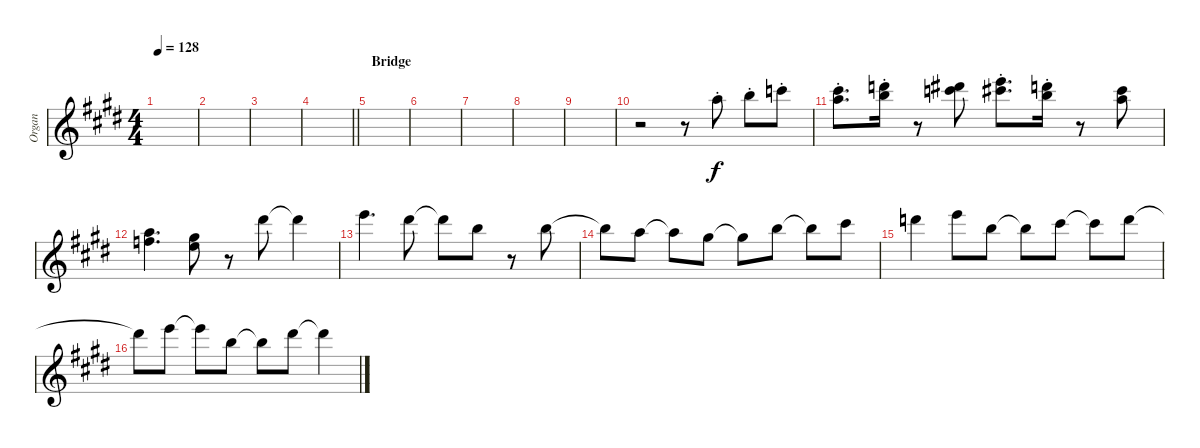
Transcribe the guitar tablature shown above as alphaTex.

\track ("Organ" "Organ") {instrument rockorgan bank 3}
\staff {score}
\tuning (E6 B5 G5 D5 A4 E4) {hide}
\ts (4 4)
\tempo 128
\clef g2
\ks c#minor
|
|
|
\barLineRight lightlight
|
\section ("" "Bridge")
|
|
|
|
|
r.2 r.8 2.3{st}.8 0.2{st}.8 1.2{st}.8 |
(2.2{st} 2.3{st}).8{d} (0.2{st} 7.3{st}).16 r.8 (1.2 8.3).8 (0.1{st} 2.2{st}).8{d} (0.2{st} 7.3{st}).16 r.8 (2.2 2.3).8 |
(2.3 3.4).4{d} (1.3 2.4).8 r.8 4.2.8 4.2{t}.4 |
0.1.4{d} 4.2.8 4.2{t}.8 0.2.8 r.8 0.2.8 |
0.2{t}.8 2.3.8 2.3{t}.8 1.3.8 1.3{t}.8 0.2.8 0.2{t}.8 2.2.8 |
3.2.4 0.1.8 0.2.8 0.2{t}.8 2.2.8 2.2{t}.8 3.2.8 |
3.2{t}.8 0.1.8 0.1{t}.8 0.2.8 0.2{t}.8 4.2.8 4.2{t}.4
